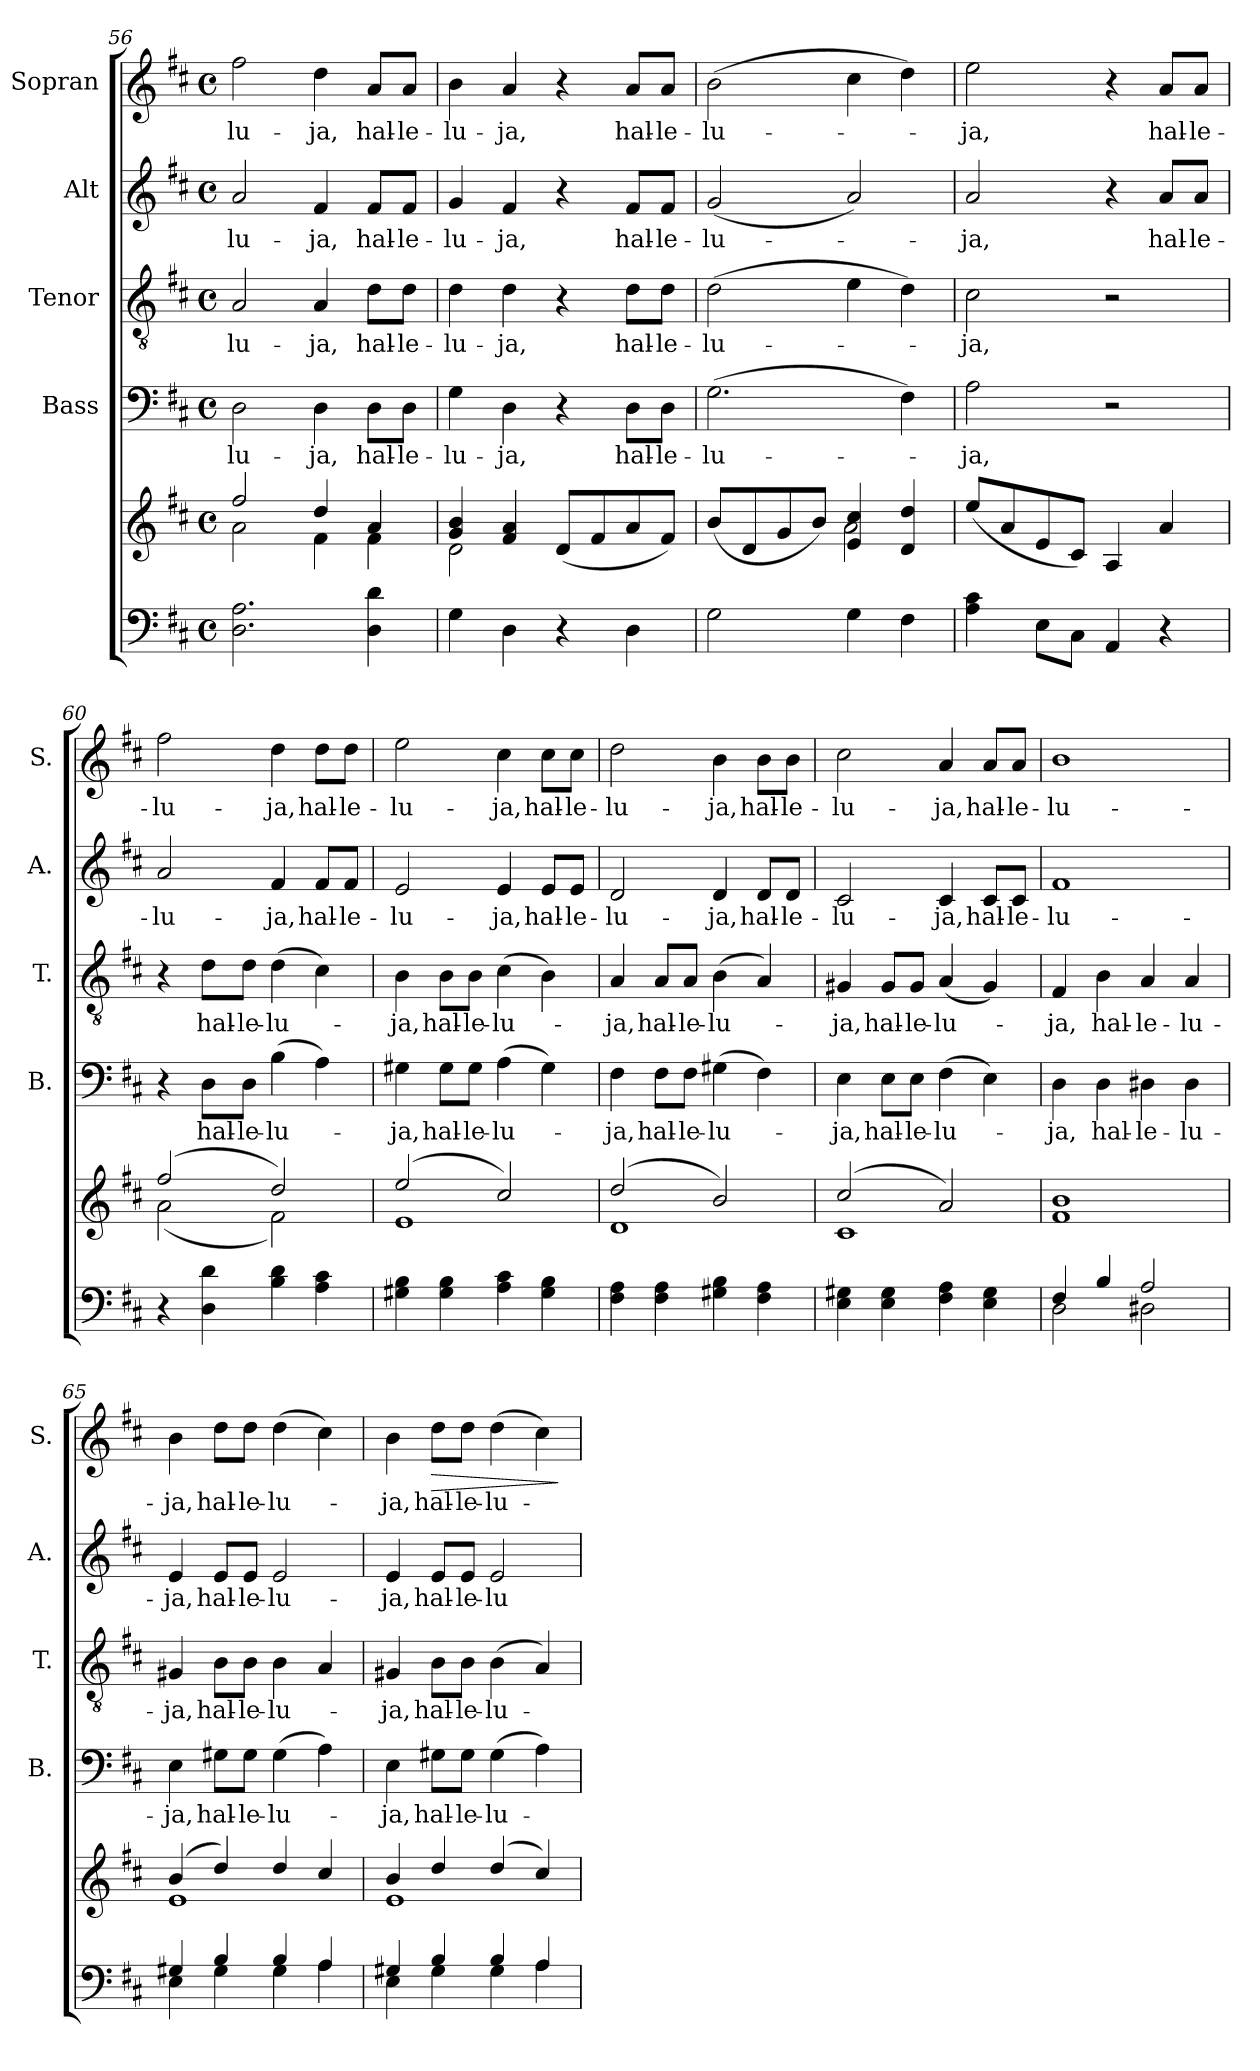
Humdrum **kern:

**kern	**kern	**kern	**text	**kern	**text	**kern	**text	**kern	**text	**dynam
*part5	*part5	*part4	*part4	*part3	*part3	*part2	*part2	*part1	*part1	*part1
*staff6	*staff5	*staff4	*staff4	*staff3	*staff3	*staff2	*staff2	*staff1	*staff1	*staff1
*	*	*I"Bass	*	*I"Tenor	*	*I"Alt	*	*I"Sopran	*	*
*	*	*I'B.	*	*I'T.	*	*I'A.	*	*I'S.	*	*
*clefF4	*clefG2	*clefF4	*	*clefGv2	*	*clefG2	*	*clefG2	*	*
*k[f#c#]	*k[f#c#]	*k[f#c#]	*	*k[f#c#]	*	*k[f#c#]	*	*k[f#c#]	*	*
*D:	*D:	*D:	*	*D:	*	*D:	*	*D:	*	*
*M4/4	*M4/4	*M4/4	*	*M4/4	*	*M4/4	*	*M4/4	*	*
*met(c)	*met(c)	*met(c)	*	*met(c)	*	*met(c)	*	*met(c)	*	*
=56	=56	=56	=56	=56	=56	=56	=56	=56	=56	=56
*	*^	*	*	*	*	*	*	*	*	*
!	!	!	!	!LO:LY:b	!	!LO:LY:b	!	!LO:LY:b	!	!LO:LY:b	!
2.D\ 2.A\	2ff#/	2a\	2D\	-lu-	2A/	-lu-	2a/	-lu-	2ff#\	-lu-	.
!	!	!	!	!LO:LY:b	!	!LO:LY:b	!	!LO:LY:b	!	!LO:LY:b	!
.	4dd/	4f#\	4D\	-ja,	4A/	-ja,	4f#/	-ja,	4dd\	-ja,	.
!	!	!	!	!LO:LY:b	!	!LO:LY:b	!	!LO:LY:b	!	!LO:LY:b	!
4D\ 4d\	4a/	4f#\	8D\L	hal-	8d\L	hal-	8f#/L	hal-	8a/L	hal-	.
!	!	!	!	!LO:LY:b	!	!LO:LY:b	!	!LO:LY:b	!	!LO:LY:b	!
.	.	.	8D\J	-le-	8d\J	-le-	8f#/J	-le-	8a/J	-le-	.
=57	=57	=57	=57	=57	=57	=57	=57	=57	=57	=57	=57
!	!	!	!	!LO:LY:b	!	!LO:LY:b	!	!LO:LY:b	!	!LO:LY:b	!
4G\	4g/ 4b/	2d\	4G\	-lu-	4d\	-lu-	4g/	-lu-	4b\	-lu-	.
!	!	!	!	!LO:LY:b	!	!LO:LY:b	!	!LO:LY:b	!	!LO:LY:b	!
4D\	4f#/ 4a/	.	4D\	-ja,	4d\	-ja,	4f#/	-ja,	4a/	-ja,	.
4r	(<8d/L	2ryy	4r	.	4r	.	4r	.	4r	.	.
.	8f#/	.	.	.	.	.	.	.	.	.	.
!	!	!	!	!LO:LY:b	!	!LO:LY:b	!	!LO:LY:b	!	!LO:LY:b	!
4D\	8a/	.	8D\L	hal-	8d\L	hal-	8f#/L	hal-	8a/L	hal-	.
!	!	!	!	!LO:LY:b	!	!LO:LY:b	!	!LO:LY:b	!	!LO:LY:b	!
.	8f#/J)	.	8D\J	-le-	8d\J	-le-	8f#/J	-le-	8a/J	-le-	.
!!LO:LB:g=z
=58	=58	=58	=58	=58	=58	=58	=58	=58	=58	=58	=58
!	!	!	!	!LO:LY:b	!	!LO:LY:b	!	!LO:LY:b	!	!LO:LY:b	!
2G\	(<8b/L	2ryy	(>2.G\	-lu-	(>2d\	-lu-	(<2g/	-lu-	(>2b\	-lu-	.
.	8d/	.	.	.	.	.	.	.	.	.	.
.	8g/	.	.	.	.	.	.	.	.	.	.
.	8b/J)	.	.	.	.	.	.	.	.	.	.
4G\	4e/ 4cc#/	2a\	.	.	4e\	.	2a/)	.	4cc#\	.	.
4F#\	4d/ 4dd/	.	4F#\)	.	4d\)	.	.	.	4dd\)	.	.
*	*v	*v	*	*	*	*	*	*	*	*	*
=59	=59	=59	=59	=59	=59	=59	=59	=59	=59	=59
!	!	!	!LO:LY:b	!	!LO:LY:b	!	!LO:LY:b	!	!LO:LY:b	!
4A\ 4c#\	(<8ee/L	2A\	-ja,	2c#\	-ja,	2a/	-ja,	2ee\	-ja,	.
.	8a/	.	.	.	.	.	.	.	.	.
8E\L	8e/	.	.	.	.	.	.	.	.	.
8C#\J	8c#/J)	.	.	.	.	.	.	.	.	.
4AA/	4A/	2r	.	2r	.	4r	.	4r	.	.
!	!	!	!	!	!	!	!LO:LY:b	!	!LO:LY:b	!
4r	4a/	.	.	.	.	8a/L	hal-	8a/L	hal-	.
!	!	!	!	!	!	!	!LO:LY:b	!	!LO:LY:b	!
.	.	.	.	.	.	8a/J	-le-	8a/J	-le-	.
=60	=60	=60	=60	=60	=60	=60	=60	=60	=60	=60
*	*^	*	*	*	*	*	*	*	*	*
!	!	!	!	!	!	!	!	!LO:LY:b	!	!LO:LY:b	!
4r	(2ff#/	(<2a\	4r	.	4r	.	2a/	-lu-	2ff#\	-lu-	.
!	!	!	!	!LO:LY:b	!	!LO:LY:b	!	!	!	!	!
4D\ 4d\	.	.	8D\L	hal-	8d\L	hal-	.	.	.	.	.
!	!	!	!	!LO:LY:b	!	!LO:LY:b	!	!	!	!	!
.	.	.	8D\J	-le-	8d\J	-le-	.	.	.	.	.
!	!	!	!	!LO:LY:b	!	!LO:LY:b	!	!LO:LY:b	!	!LO:LY:b	!
4B\ 4d\	2dd/)	2f#\)	(>4B\	-lu-	(>4d\	-lu-	4f#/	-ja,	4dd\	-ja,	.
!	!	!	!	!	!	!	!	!LO:LY:b	!	!LO:LY:b	!
4A\ 4c#\	.	.	4A\)	.	4c#\)	.	8f#/L	hal-	8dd\L	hal-	.
!	!	!	!	!	!	!	!	!LO:LY:b	!	!LO:LY:b	!
.	.	.	.	.	.	.	8f#/J	-le-	8dd\J	-le-	.
=61	=61	=61	=61	=61	=61	=61	=61	=61	=61	=61	=61
!	!	!	!	!LO:LY:b	!	!LO:LY:b	!	!LO:LY:b	!	!LO:LY:b	!
4G#X\ 4B\	(2ee/	1e	4G#X\	-ja,	4B\	-ja,	2e/	-lu-	2ee\	-lu-	.
!	!	!	!	!LO:LY:b	!	!LO:LY:b	!	!	!	!	!
4G#\ 4B\	.	.	8G#\L	hal-	8B\L	hal-	.	.	.	.	.
!	!	!	!	!LO:LY:b	!	!LO:LY:b	!	!	!	!	!
.	.	.	8G#\J	-le-	8B\J	-le-	.	.	.	.	.
!	!	!	!	!LO:LY:b	!	!LO:LY:b	!	!LO:LY:b	!	!LO:LY:b	!
4A\ 4c#\	2cc#/)	.	(>4A\	-lu-	(>4c#\	-lu-	4e/	-ja,	4cc#\	-ja,	.
!	!	!	!	!	!	!	!	!LO:LY:b	!	!LO:LY:b	!
4G#\ 4B\	.	.	4G#\)	.	4B\)	.	8e/L	hal-	8cc#\L	hal-	.
!	!	!	!	!	!	!	!	!LO:LY:b	!	!LO:LY:b	!
.	.	.	.	.	.	.	8e/J	-le-	8cc#\J	-le-	.
=62	=62	=62	=62	=62	=62	=62	=62	=62	=62	=62	=62
!	!	!	!	!LO:LY:b	!	!LO:LY:b	!	!LO:LY:b	!	!LO:LY:b	!
4F#\ 4A\	(2dd/	1d	4F#\	-ja,	4A/	-ja,	2d/	-lu-	2dd\	-lu-	.
!	!	!	!	!LO:LY:b	!	!LO:LY:b	!	!	!	!	!
4F#\ 4A\	.	.	8F#\L	hal-	8A/L	hal-	.	.	.	.	.
!	!	!	!	!LO:LY:b	!	!LO:LY:b	!	!	!	!	!
.	.	.	8F#\J	-le-	8A/J	-le-	.	.	.	.	.
!	!	!	!	!LO:LY:b	!	!LO:LY:b	!	!LO:LY:b	!	!LO:LY:b	!
4G#X\ 4B\	2b/)	.	(>4G#X\	-lu-	(>4B\	-lu-	4d/	-ja,	4b\	-ja,	.
!	!	!	!	!	!	!	!	!LO:LY:b	!	!LO:LY:b	!
4F#\ 4A\	.	.	4F#\)	.	4A/)	.	8d/L	hal-	8b\L	hal-	.
!	!	!	!	!	!	!	!	!LO:LY:b	!	!LO:LY:b	!
.	.	.	.	.	.	.	8d/J	-le-	8b\J	-le-	.
!!LO:PB:g=z
=63	=63	=63	=63	=63	=63	=63	=63	=63	=63	=63	=63
!	!	!	!	!LO:LY:b	!	!LO:LY:b	!	!LO:LY:b	!	!LO:LY:b	!
4E\ 4G#X\	(2cc#/	1c#	4E\	-ja,	4G#X/	-ja,	2c#/	-lu-	2cc#\	-lu-	.
!	!	!	!	!LO:LY:b	!	!LO:LY:b	!	!	!	!	!
4E\ 4G#\	.	.	8E\L	hal-	8G#/L	hal-	.	.	.	.	.
!	!	!	!	!LO:LY:b	!	!LO:LY:b	!	!	!	!	!
.	.	.	8E\J	-le-	8G#/J	-le-	.	.	.	.	.
!	!	!	!	!LO:LY:b	!	!LO:LY:b	!	!LO:LY:b	!	!LO:LY:b	!
4F#\ 4A\	2a/)	.	(>4F#\	-lu-	(<4A/	-lu-	4c#/	-ja,	4a/	-ja,	.
!	!	!	!	!	!	!	!	!LO:LY:b	!	!LO:LY:b	!
4E\ 4G#\	.	.	4E\)	.	4G#/)	.	8c#/L	hal-	8a/L	hal-	.
!	!	!	!	!	!	!	!	!LO:LY:b	!	!LO:LY:b	!
.	.	.	.	.	.	.	8c#/J	-le-	8a/J	-le-	.
=64	=64	=64	=64	=64	=64	=64	=64	=64	=64	=64	=64
*^	*	*	*	*	*	*	*	*	*	*	*
!	!	!	!	!	!LO:LY:b	!	!LO:LY:b	!	!LO:LY:b	!	!LO:LY:b	!
4F#/	2D\	1b	1f#	4D\	-ja,	4F#/	-ja,	1f#	-lu-	1b	-lu-	.
!	!	!	!	!	!LO:LY:b	!	!LO:LY:b	!	!	!	!	!
4B/	.	.	.	4D\	hal-	4B\	hal-	.	.	.	.	.
!	!	!	!	!	!LO:LY:b	!	!LO:LY:b	!	!	!	!	!
2A/	2D#X\	.	.	4D#X\	-le-	4A/	-le-	.	.	.	.	.
!	!	!	!	!	!LO:LY:b	!	!LO:LY:b	!	!	!	!	!
.	.	.	.	4D#\	-lu-	4A/	-lu-	.	.	.	.	.
=65	=65	=65	=65	=65	=65	=65	=65	=65	=65	=65	=65	=65
!	!	!	!	!	!LO:LY:b	!	!LO:LY:b	!	!LO:LY:b	!	!LO:LY:b	!
4G#X/	4E\	(4b/	1e	4E\	-ja,	4G#X/	-ja,	4e/	-ja,	4b\	-ja,	.
!	!	!	!	!	!LO:LY:b	!	!LO:LY:b	!	!LO:LY:b	!	!LO:LY:b	!
4B/	4G#\	4dd/)	.	8G#X\L	hal-	8B\L	hal-	8e/L	hal-	8dd\L	hal-	.
!	!	!	!	!	!LO:LY:b	!	!LO:LY:b	!	!LO:LY:b	!	!LO:LY:b	!
.	.	.	.	8G#\J	-le-	8B\J	-le-	8e/J	-le-	8dd\J	-le-	.
!	!	!	!	!	!LO:LY:b	!	!LO:LY:b	!	!LO:LY:b	!	!LO:LY:b	!
4B/	4G#\	4dd/	.	(>4G#\	-lu-	4B\	-lu-	2e/	-lu-	(>4dd\	-lu-	.
4A/	4A\	4cc#/	.	4A\)	.	4A/	.	.	.	4cc#\)	.	.
=66	=66	=66	=66	=66	=66	=66	=66	=66	=66	=66	=66	=66
!	!	!	!	!	!LO:LY:b	!	!LO:LY:b	!	!LO:LY:b	!	!LO:LY:b	!
4G#X/	4E\	4b/	1e	4E\	-ja,	4G#X/	-ja,	4e/	-ja,	4b\	-ja,	.
!	!	!	!	!	!LO:LY:b	!	!LO:LY:b	!	!LO:LY:b	!	!LO:LY:b	!LO:HP:b
4B/	4G#\	4dd/	.	8G#X\L	hal-	8B\L	hal-	8e/L	hal-	8dd\L	hal-	>
!	!	!	!	!	!LO:LY:b	!	!LO:LY:b	!	!LO:LY:b	!	!LO:LY:b	!
.	.	.	.	8G#\J	-le-	8B\J	-le-	8e/J	-le-	8dd\J	-le-	.
!	!	!	!	!	!LO:LY:b	!	!LO:LY:b	!	!LO:LY:b	!	!LO:LY:b	!
4B/	4G#\	(4dd/	.	(>4G#\	-lu-	(>4B\	-lu-	2e/	-lu-	(>4dd\	-lu-	.
4A/	4A\	4cc#/)	.	4A\)	.	4A/)	.	.	.	4cc#\)	.	.
*v	*v	*	*	*	*	*	*	*	*	*	*	*
*	*v	*v	*	*	*	*	*	*	*	*	*
.	.	.	.	.	.	.	.	.	.	]
=	=	=	=	=	=	=	=	=	=	=
*-	*-	*-	*-	*-	*-	*-	*-	*-	*-	*-
